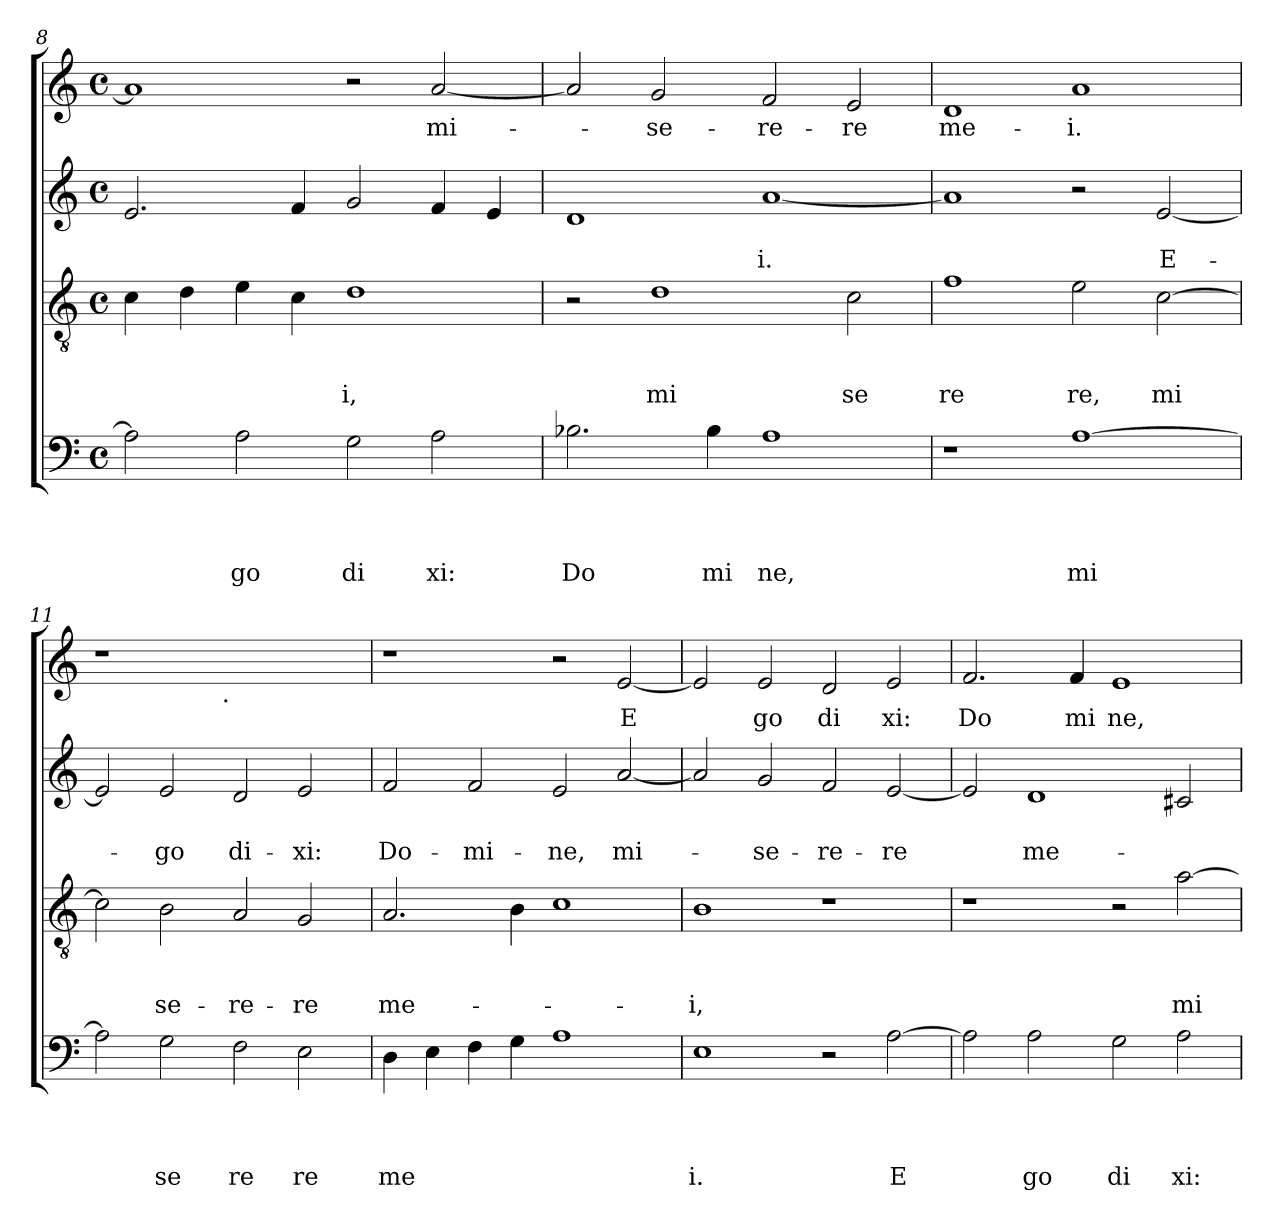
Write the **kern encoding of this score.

**kern	**text	**text	**text	**text	**kern	**text	**text	**text	**kern	**text	**text	**kern	**text
*part4	*part4	*part4	*part4	*part4	*part3	*part3	*part3	*part3	*part2	*part2	*part2	*part1	*part1
*staff4	*staff4	*staff4	*staff4	*staff4	*staff3	*staff3	*staff3	*staff3	*staff2	*staff2	*staff2	*staff1	*staff1
*clefF4	*	*	*	*	*clefGv2	*	*	*	*clefG2	*	*	*clefG2	*
*k[]	*	*	*	*	*k[]	*	*	*	*k[]	*	*	*k[]	*
*C:	*	*	*	*	*C:	*	*	*	*C:	*	*	*C:	*
*M4/4	*	*	*	*	*M4/4	*	*	*	*M4/4	*	*	*M4/4	*
*met(c)	*	*	*	*	*met(c)	*	*	*	*met(c)	*	*	*met(c)	*
=8	=8	=8	=8	=8	=8	=8	=8	=8	=8	=8	=8	=8	=8
2A\]	.	.	.	.	4c\	.	.	.	2.e/	.	.	1a]	.
.	.	.	.	.	4d\	.	.	.	.	.	.	.	.
!	!	!	!	!LO:LY:b	!	!	!	!	!	!	!	!	!
2A\	.	.	.	go	4e\	.	.	.	.	.	.	.	.
.	.	.	.	.	4c\	.	.	.	4f/	.	.	.	.
!	!	!	!	!LO:LY:b	!	!	!	!LO:LY:b	!	!	!	!	!
2G\	.	.	.	di	1d	.	.	i,	2g/	.	.	2r	.
!	!	!	!	!LO:LY:b	!	!	!	!	!	!	!	!	!LO:LY:b
2A\	.	.	.	xi:	.	.	.	.	4f/	.	.	[<2a/	mi-
.	.	.	.	.	.	.	.	.	4e/	.	.	.	.
=9	=9	=9	=9	=9	=9	=9	=9	=9	=9	=9	=9	=9	=9
!	!	!	!	!LO:LY:b	!	!	!	!	!	!	!	!	!
2.B-X\	.	.	.	Do	2r	.	.	.	1d	.	.	2a/]	.
!	!	!	!	!	!	!	!	!LO:LY:b	!	!	!	!	!LO:LY:b
.	.	.	.	.	1d	.	.	mi	.	.	.	2g/	-se-
!	!	!	!	!LO:LY:b	!	!	!	!	!	!	!	!	!
4B-\	.	.	.	mi	.	.	.	.	.	.	.	.	.
!	!	!	!	!LO:LY:b	!	!	!	!	!	!	!LO:LY:b	!	!LO:LY:b
1A	.	.	.	ne,	.	.	.	.	[<1a	.	-i.	2f/	-re-
!	!	!	!	!	!	!	!	!LO:LY:b	!	!	!	!	!LO:LY:b
.	.	.	.	.	2c\	.	.	se	.	.	.	2e/	-re
=10	=10	=10	=10	=10	=10	=10	=10	=10	=10	=10	=10	=10	=10
!	!	!	!	!	!	!	!	!LO:LY:b	!	!	!	!	!LO:LY:b
1r	.	.	.	.	1f	.	.	re	1a]	.	.	1d	me-
!	!	!	!	!LO:LY:b	!	!	!	!LO:LY:b	!	!	!	!	!LO:LY:b
[<1A	.	.	.	mi	2e\	.	.	re,	2r	.	.	1a	-i.
!	!	!	!	!	!	!	!	!LO:LY:b	!	!	!LO:LY:b	!	!
.	.	.	.	.	[<2c\	.	.	mi	[<2e/	.	E-	.	.
!!LO:LB:g=z
=11	=11	=11	=11	=11	=11	=11	=11	=11	=11	=11	=11	=11	=11
*	*	*	*	*	*	*	*	*	*	*	*	*^	*
2A\]	.	.	.	.	2c\]	.	.	.	2e/]	.	.	1r	2ryy	.
!	!	!	!	!LO:LY:b	!	!	!	!LO:LY:b	!	!	!LO:LY:b	!	!	!
2G\	.	.	.	se	2B\	.	.	se-	2e/	.	-go	.	4...ryy	.
!	!	!	!	!	!	!	!	!	!	!	!	!	!LO:TX:b:t=.	!
.	.	.	.	.	.	.	.	.	.	.	.	.	1ryy	.
!	!	!	!	!LO:LY:b	!	!	!	!LO:LY:b	!	!	!LO:LY:b	!	!	!
2F\	.	.	.	re	2A/	.	.	-re-	2d/	.	di-	1ryy	.	.
!	!	!	!	!LO:LY:b	!	!	!	!LO:LY:b	!	!	!LO:LY:b	!	!	!
2E\	.	.	.	re	2G/	.	.	-re	2e/	.	-xi:	.	.	.
.	.	.	.	.	.	.	.	.	.	.	.	.	32ryy	.
=12	=12	=12	=12	=12	=12	=12	=12	=12	=12	=12	=12	=12	=12	=12
!	!	!	!	!LO:LY:b	!	!	!	!LO:LY:b	!	!	!LO:LY:b	!	!	!
*	*	*	*	*	*	*	*	*	*	*	*	*v	*v	*
4D\	.	.	.	me	2.A/	.	.	me-	2f/	.	Do-	1r	.
4E\	.	.	.	.	.	.	.	.	.	.	.	.	.
!	!	!	!	!	!	!	!	!	!	!	!LO:LY:b	!	!
4F\	.	.	.	.	.	.	.	.	2f/	.	-mi-	.	.
4G\	.	.	.	.	4B\	.	.	.	.	.	.	.	.
!	!	!	!	!	!	!	!	!	!	!	!LO:LY:b	!	!
1A	.	.	.	.	1c	.	.	.	2e/	.	-ne,	2r	.
!	!	!	!	!	!	!	!	!	!	!	!LO:LY:b	!	!LO:LY:b
.	.	.	.	.	.	.	.	.	[<2a/	.	mi-	[<2e/	E
=13	=13	=13	=13	=13	=13	=13	=13	=13	=13	=13	=13	=13	=13
!	!	!	!	!LO:LY:b	!	!	!	!LO:LY:b	!	!	!	!	!
1E	.	.	.	i.	1B	.	.	-i,	2a/]	.	.	2e/]	.
!	!	!	!	!	!	!	!	!	!	!	!LO:LY:b	!	!LO:LY:b
.	.	.	.	.	.	.	.	.	2g/	.	-se-	2e/	go
!	!	!	!	!	!	!	!	!	!	!	!LO:LY:b	!	!LO:LY:b
2r	.	.	.	.	1r	.	.	.	2f/	.	-re-	2d/	di
!	!	!	!	!LO:LY:b	!	!	!	!	!	!	!LO:LY:b	!	!LO:LY:b
[>2A\	.	.	.	E	.	.	.	.	[<2e/	.	-re	2e/	xi:
=14	=14	=14	=14	=14	=14	=14	=14	=14	=14	=14	=14	=14	=14
!	!	!	!	!	!	!	!	!	!	!	!	!	!LO:LY:b
2A\]	.	.	.	.	1r	.	.	.	2e/]	.	.	2.f/	Do
!	!	!	!	!LO:LY:b	!	!	!	!	!	!	!LO:LY:b	!	!
2A\	.	.	.	go	.	.	.	.	1d	.	me-	.	.
!	!	!	!	!	!	!	!	!	!	!	!	!	!LO:LY:b
.	.	.	.	.	.	.	.	.	.	.	.	4f/	mi
!	!	!	!	!LO:LY:b	!	!	!	!	!	!	!	!	!LO:LY:b
2G\	.	.	.	di	2r	.	.	.	.	.	.	1e	ne,
!	!	!	!	!LO:LY:b	!	!	!	!LO:LY:b	!	!	!	!	!
2A\	.	.	.	xi:	[>2a\	.	.	mi-	2c#X/	.	.	.	.
=	=	=	=	=	=	=	=	=	=	=	=	=	=
*-	*-	*-	*-	*-	*-	*-	*-	*-	*-	*-	*-	*-	*-
